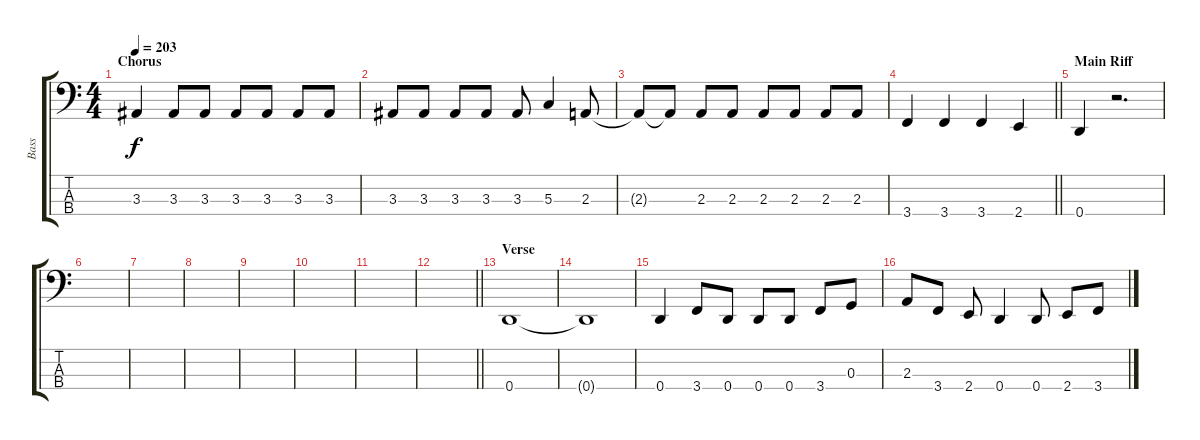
\track ("Bass" "Bass") {instrument electricbasspick}
\staff {score tabs}
\tuning (F2 C2 G1 D1) {hide}
\ts (4 4)
\section ("" "Chorus")
\tempo 203
\clef f4
\ks c
3.3.4{dy f} 3.3.8 3.3.8 3.3.8 3.3.8 3.3.8 3.3.8 |
3.3.8 3.3.8 3.3.8 3.3.8 3.3.8 5.3.4 2.3.8 |
2.3{t}.8 2.3{t}.8 2.3.8 2.3.8 2.3.8 2.3.8 2.3.8 2.3.8 |
\barLineRight lightlight
3.4.4 3.4.4 3.4.4 2.4.4 |
\section ("" "Main Riff")
0.4.4 r.2{d} |
|
|
|
|
|
|
\barLineRight lightlight
|
\section ("" "Verse")
0.4.1 |
0.4{t}.1 |
0.4.4 3.4.8 0.4.8 0.4.8 0.4.8 3.4.8 0.3.8 |
2.3.8 3.4.8 2.4.8 0.4.4 0.4.8 2.4.8 3.4.8
